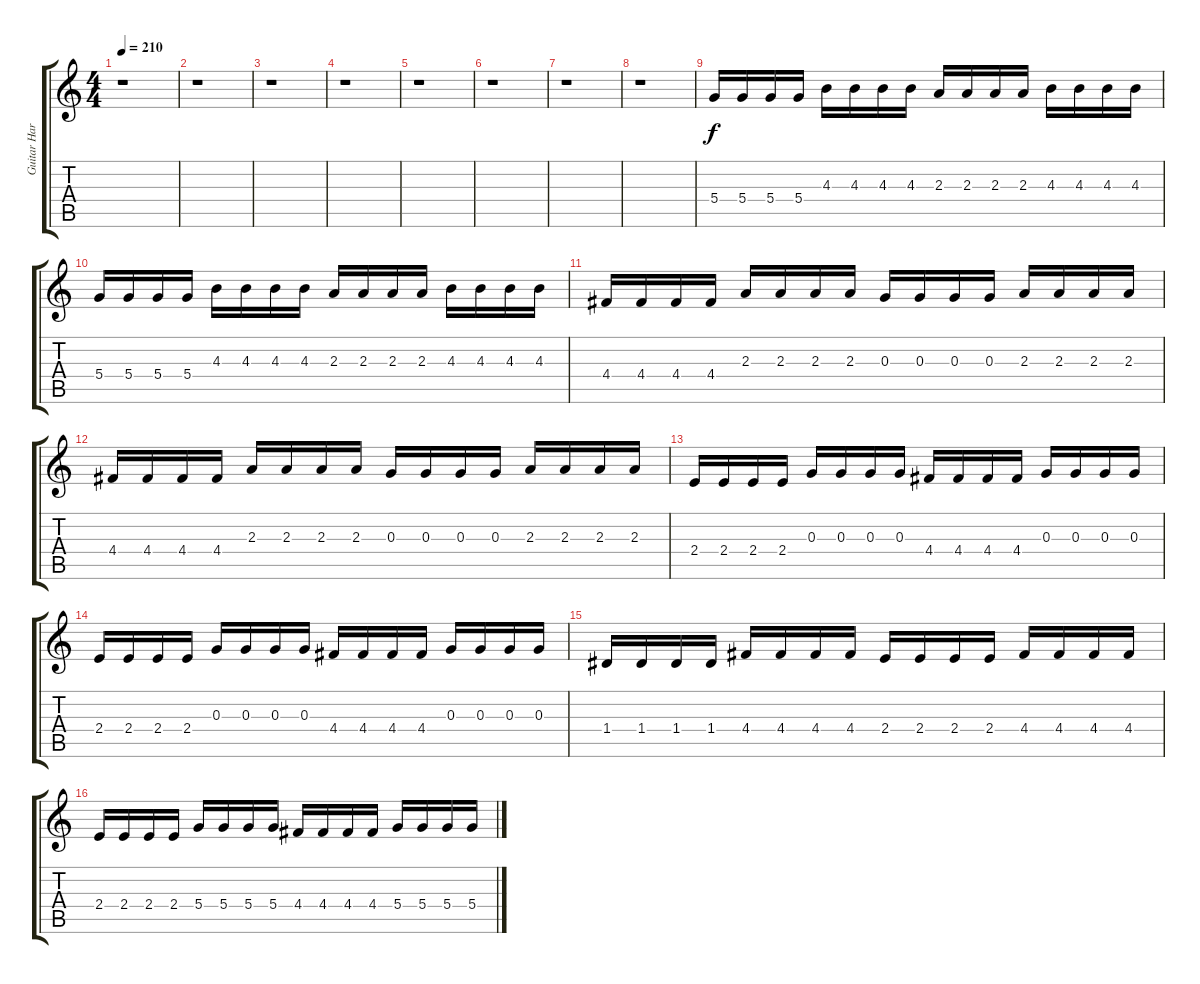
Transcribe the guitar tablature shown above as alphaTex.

\track ("Guitar Harms" "Guitar Har") {instrument distortionguitar}
\staff {score tabs}
\tuning (E4 B3 G3 D3 A2 E2) {hide}
\ts (4 4)
\tempo 210
\clef g2
\ks c
r.1{dy mf} |
r.1 |
r.1 |
r.1 |
r.1 |
r.1 |
r.1 |
r.1 |
5.4.16{dy f} 5.4.16 5.4.16 5.4.16 4.3.16 4.3.16 4.3.16 4.3.16 2.3.16 2.3.16 2.3.16 2.3.16 4.3.16 4.3.16 4.3.16 4.3.16 |
5.4.16 5.4.16 5.4.16 5.4.16 4.3.16 4.3.16 4.3.16 4.3.16 2.3.16 2.3.16 2.3.16 2.3.16 4.3.16 4.3.16 4.3.16 4.3.16 |
4.4.16 4.4.16 4.4.16 4.4.16 2.3.16 2.3.16 2.3.16 2.3.16 0.3.16 0.3.16 0.3.16 0.3.16 2.3.16 2.3.16 2.3.16 2.3.16 |
4.4.16 4.4.16 4.4.16 4.4.16 2.3.16 2.3.16 2.3.16 2.3.16 0.3.16 0.3.16 0.3.16 0.3.16 2.3.16 2.3.16 2.3.16 2.3.16 |
2.4.16 2.4.16 2.4.16 2.4.16 0.3.16 0.3.16 0.3.16 0.3.16 4.4.16 4.4.16 4.4.16 4.4.16 0.3.16 0.3.16 0.3.16 0.3.16 |
2.4.16 2.4.16 2.4.16 2.4.16 0.3.16 0.3.16 0.3.16 0.3.16 4.4.16 4.4.16 4.4.16 4.4.16 0.3.16 0.3.16 0.3.16 0.3.16 |
1.4.16 1.4.16 1.4.16 1.4.16 4.4.16 4.4.16 4.4.16 4.4.16 2.4.16 2.4.16 2.4.16 2.4.16 4.4.16 4.4.16 4.4.16 4.4.16 |
2.4.16 2.4.16 2.4.16 2.4.16 5.4.16 5.4.16 5.4.16 5.4.16 4.4.16 4.4.16 4.4.16 4.4.16 5.4.16 5.4.16 5.4.16 5.4.16
